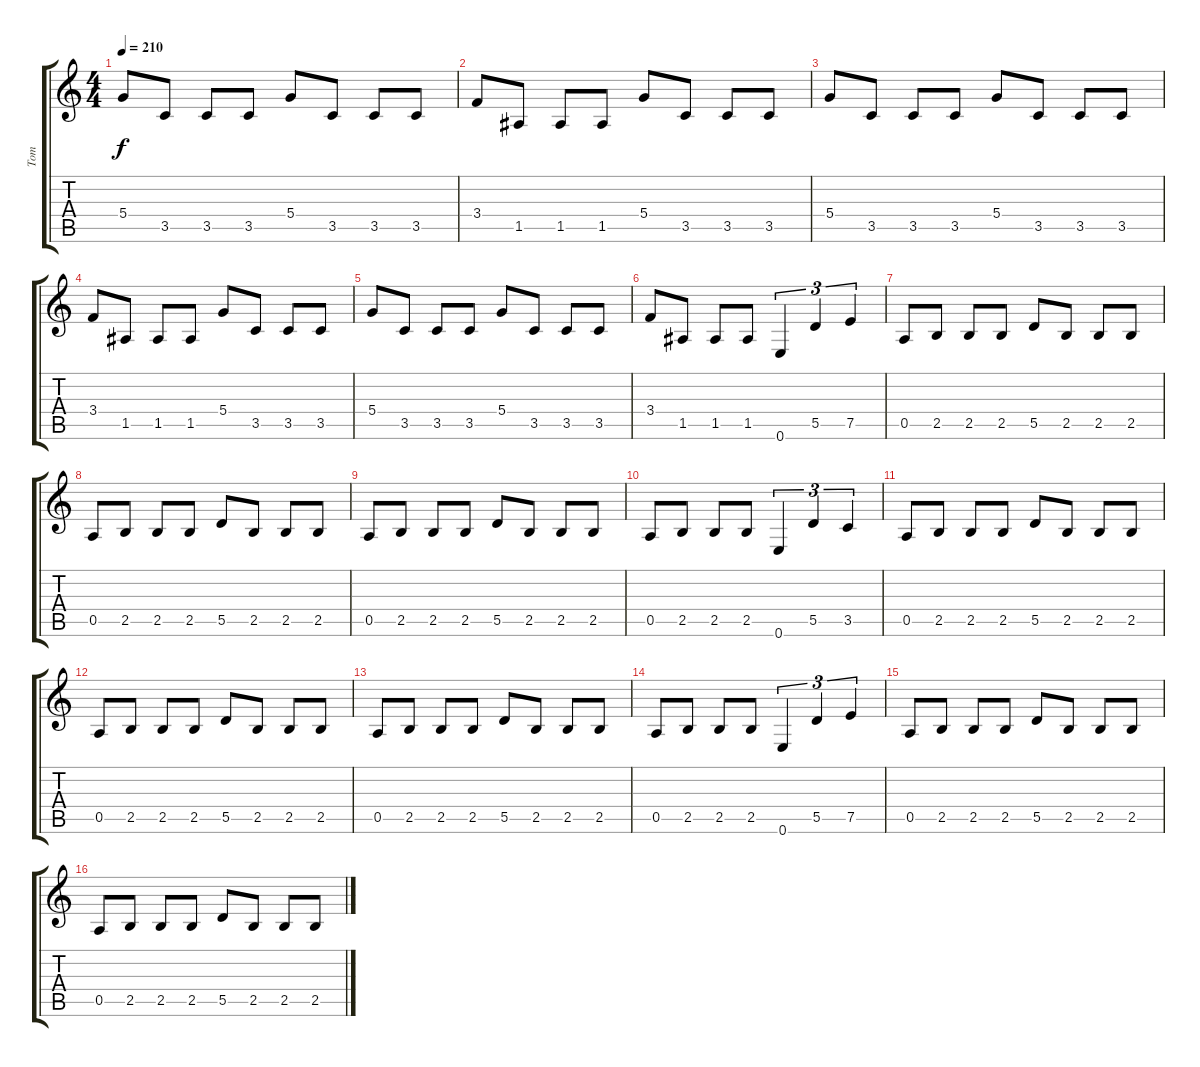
\track ("Tom" "Tom") {instrument electricbasspick}
\staff {score tabs}
\tuning (E4 B3 G3 D3 A2 E2) {hide}
\ts (4 4)
\tempo 210
\clef g2
\ks c
5.4.8{dy f} 3.5.8 3.5.8 3.5.8 5.4.8 3.5.8 3.5.8 3.5.8 |
3.4.8 1.5.8 1.5.8 1.5.8 5.4.8 3.5.8 3.5.8 3.5.8 |
5.4.8 3.5.8 3.5.8 3.5.8 5.4.8 3.5.8 3.5.8 3.5.8 |
3.4.8 1.5.8 1.5.8 1.5.8 5.4.8 3.5.8 3.5.8 3.5.8 |
5.4.8 3.5.8 3.5.8 3.5.8 5.4.8 3.5.8 3.5.8 3.5.8 |
3.4.8 1.5.8 1.5.8 1.5.8 0.6.4{tu (3 2)} 5.5.4{tu (3 2)} 7.5.4{tu (3 2)} |
0.5.8 2.5.8 2.5.8 2.5.8 5.5.8 2.5.8 2.5.8 2.5.8 |
0.5.8 2.5.8 2.5.8 2.5.8 5.5.8 2.5.8 2.5.8 2.5.8 |
0.5.8 2.5.8 2.5.8 2.5.8 5.5.8 2.5.8 2.5.8 2.5.8 |
0.5.8 2.5.8 2.5.8 2.5.8 0.6.4{tu (3 2)} 5.5.4{tu (3 2)} 3.5.4{tu (3 2)} |
0.5.8 2.5.8 2.5.8 2.5.8 5.5.8 2.5.8 2.5.8 2.5.8 |
0.5.8 2.5.8 2.5.8 2.5.8 5.5.8 2.5.8 2.5.8 2.5.8 |
0.5.8 2.5.8 2.5.8 2.5.8 5.5.8 2.5.8 2.5.8 2.5.8 |
0.5.8 2.5.8 2.5.8 2.5.8 0.6.4{tu (3 2)} 5.5.4{tu (3 2)} 7.5.4{tu (3 2)} |
0.5.8 2.5.8 2.5.8 2.5.8 5.5.8 2.5.8 2.5.8 2.5.8 |
0.5.8 2.5.8 2.5.8 2.5.8 5.5.8 2.5.8 2.5.8 2.5.8
